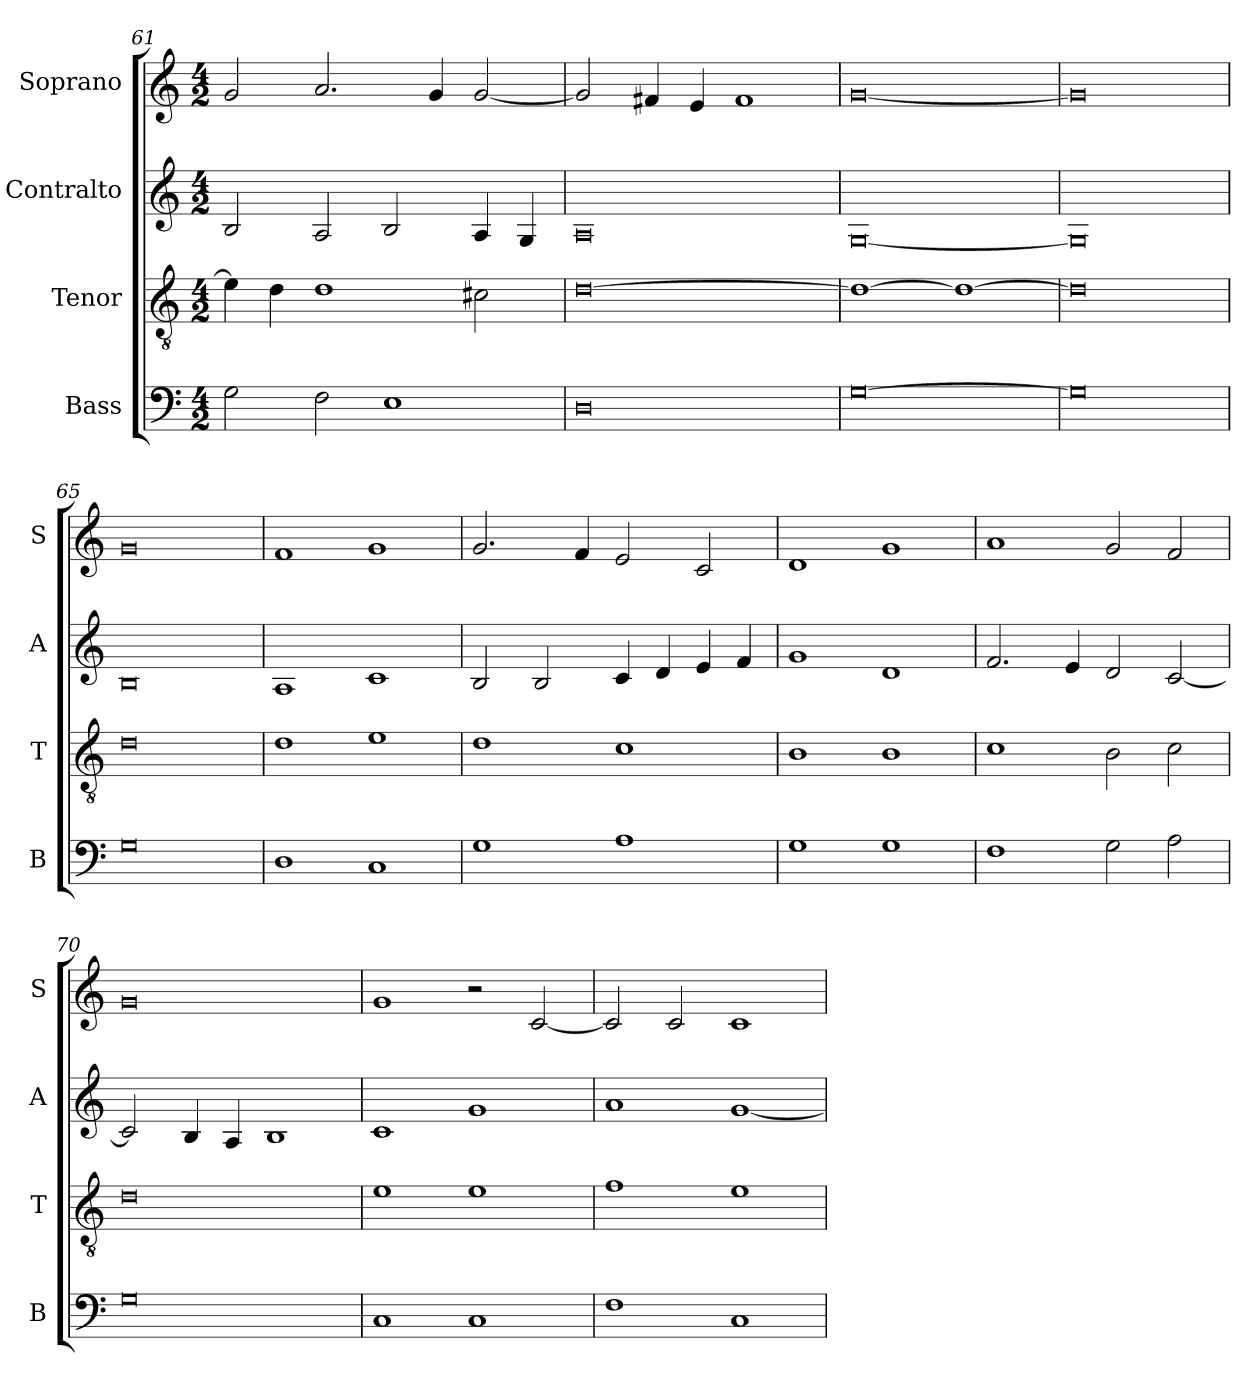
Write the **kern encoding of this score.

**kern	**kern	**kern	**kern
*part4	*part3	*part2	*part1
*staff4	*staff3	*staff2	*staff1
*I"Bass	*I"Tenor	*I"Contralto	*I"Soprano
*I'B	*I'T	*I'A	*I'S
*clefF4	*clefGv2	*clefG2	*clefG2
*k[]	*k[]	*k[]	*k[]
*G:mix	*G:mix	*G:mix	*G:mix
*M4/2	*M4/2	*M4/2	*M4/2
=61	=61	=61	=61
2G	4e]	2B	2g
.	4d	.	.
2F	1d	2A	2.a
1E	.	2B	.
.	.	.	4g
.	2c#X	4A	[2g
.	.	4G	.
=62	=62	=62	=62
0D	[0d	0A	2g]
.	.	.	4f#X
.	.	.	4e
.	.	.	1f#
=63	=63	=63	=63
[0G	1d_	[0G	[0g
.	1d_	.	.
=64	=64	=64	=64
0G]	0d]	0G]	0g]
=65	=65	=65	=65
0G	0d	0B	0g
=66	=66	=66	=66
1D	1d	1A	1f
1C	1e	1c	1g
=67	=67	=67	=67
1G	1d	2B	2.g
.	.	2B	.
.	.	.	4f
1A	1c	4c	2e
.	.	4d	.
.	.	4e	2c
.	.	4f	.
=68	=68	=68	=68
1G	1B	1g	1d
1G	1B	1d	1g
=69	=69	=69	=69
1F	1c	2.f	1a
.	.	4e	.
2G	2B	2d	2g
2A	2c	[2c	2f
=70	=70	=70	=70
0G	0d	2c]	0g
.	.	4B	.
.	.	4A	.
.	.	1B	.
=71	=71	=71	=71
1C	1e	1c	1g
1C	1e	1g	2r
.	.	.	[2c
=72	=72	=72	=72
1F	1f	1a	2c]
.	.	.	2c
1C	1e	[1g	1c
=	=	=	=
*-	*-	*-	*-
